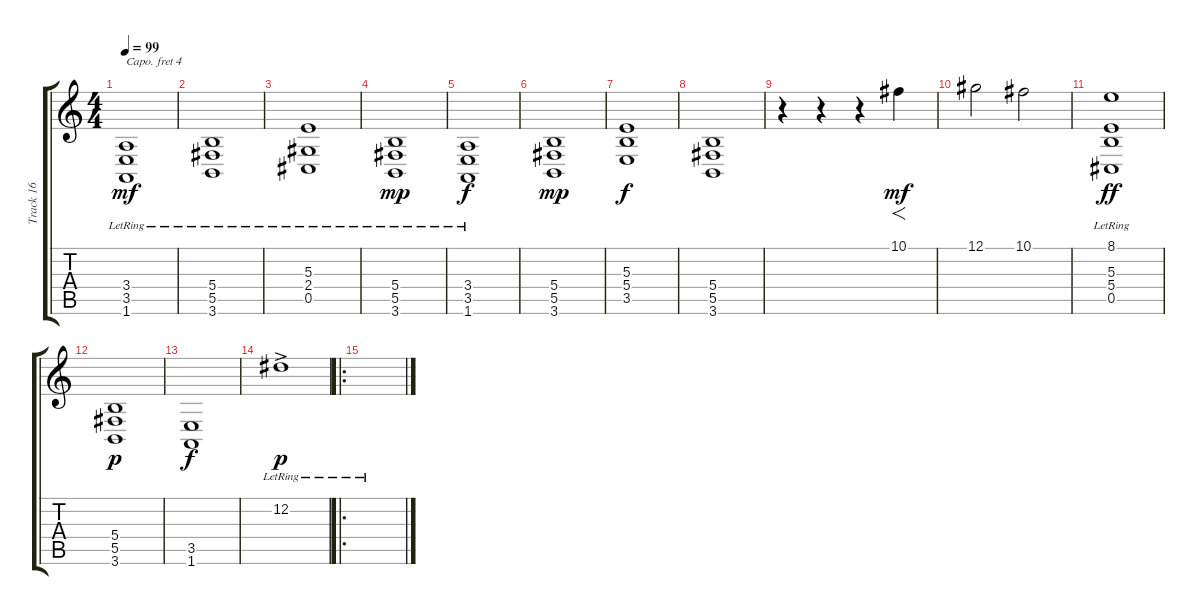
\track ("Track 16" "Track 16") {instrument pad5bowed}
\staff {score tabs}
\capo 4
\tuning (E4 B3 G3 D3 A2 E2) {hide}
\ts (4 4)
\tempo 99
\clef g2
\ks c
(3.4 3.5{lr} 1.6{lr}).1{dy mf} |
(5.4 5.5{lr} 3.6{lr}).1 |
(5.3{lr} 2.4{lr} 0.5{lr}).1 |
(5.4{lr} 5.5{lr} 3.6{lr}).1{dy mp} |
(3.4{lr} 3.5{lr} 1.6{lr}).1{dy f} |
(5.4 5.5 3.6).1{dy mp} |
(5.3 5.4 3.5).1{dy f} |
(5.4 5.5 3.6).1 |
r.4 r.4 r.4 10.1.4{f dy mf} |
12.1.2 10.1.2 |
(8.1{lr} 5.3 5.4 0.5).1{dy ff} |
(5.4 5.5 3.6).1{dy p} |
(3.5 1.6).1{dy f} |
12.2{ac lr}.1{dy p} |
\ro
